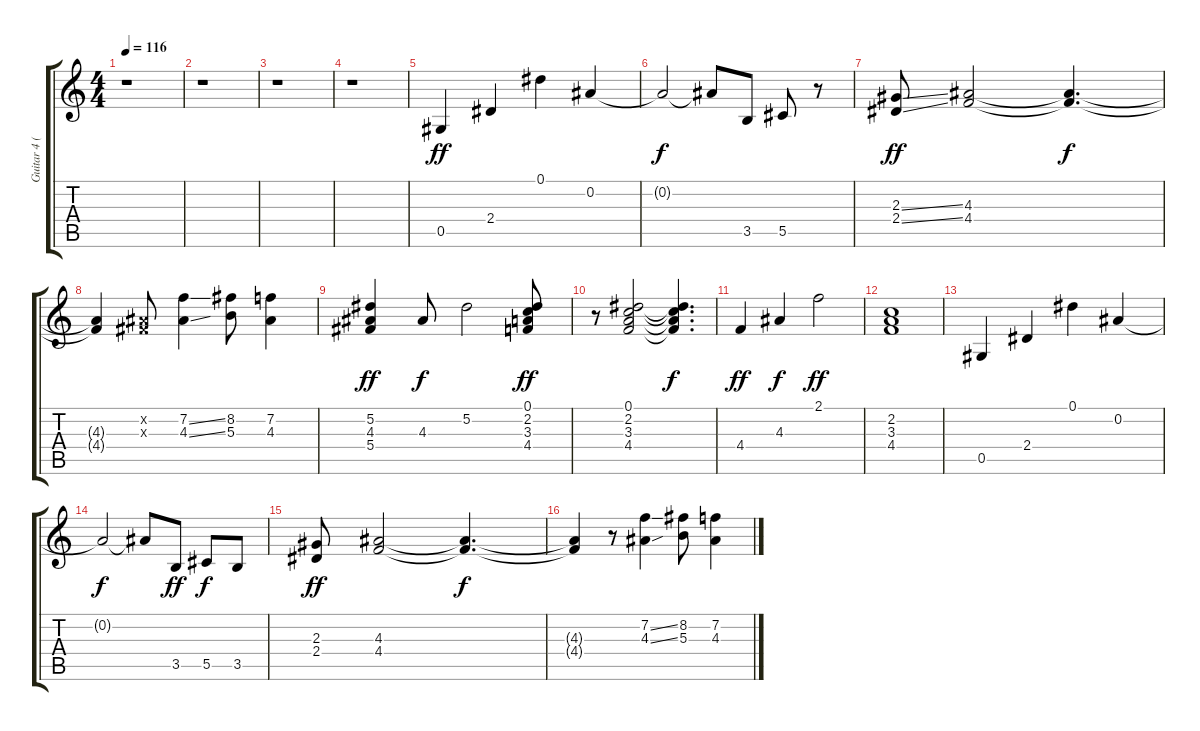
\track ("Guitar 4 (Clean)" "Guitar 4 (") {instrument electricguitarclean}
\staff {score tabs}
\tuning (Eb4 Bb3 Gb3 Db3 Ab2 Eb2) {hide}
\ts (4 4)
\tempo 116
\clef g2
\ks c
r.1{dy ff} |
r.1 |
r.1 |
r.1 |
0.5.4 2.4.4 0.1.4 0.2.4 |
0.2{t}.2{dy f} 0.2{t}.8 3.5.8 5.5.8 r.8 |
(2.3{ss} 2.4{ss}).8{dy ff} (4.3 4.4).2 (4.3{t} 4.4{t}).4{d dy f} |
(4.3{t} 4.4{t}).4 (0.2{x} 0.3{x}).8 (7.2{ss} 4.3{ss}).4 (8.2 5.3).8 (7.2 4.3).4 |
(5.2 4.3 5.4).4{dy ff} 4.3.8{dy f} 5.2.2 (0.1 2.2 3.3 4.4).8{dy ff} |
r.8 (0.1 2.2 3.3 4.4).2 (0.1{t} 2.2{t} 3.3{t} 4.4{t}).4{d dy f} |
4.4.4{dy ff} 4.3.4{dy f} 2.1.2{dy ff} |
(2.2 3.3 4.4).1 |
0.5.4 2.4.4 0.1.4 0.2.4 |
0.2{t}.2{dy f} 0.2{t}.8 3.5.8{dy ff} 5.5.8{dy f} 3.5.8 |
(2.3 2.4).8{dy ff} (4.3 4.4).2 (4.3{t} 4.4{t}).4{d dy f} |
(4.3{t} 4.4{t}).4 r.8 (7.2{ss} 4.3{ss}).4 (8.2 5.3).8 (7.2 4.3).4
